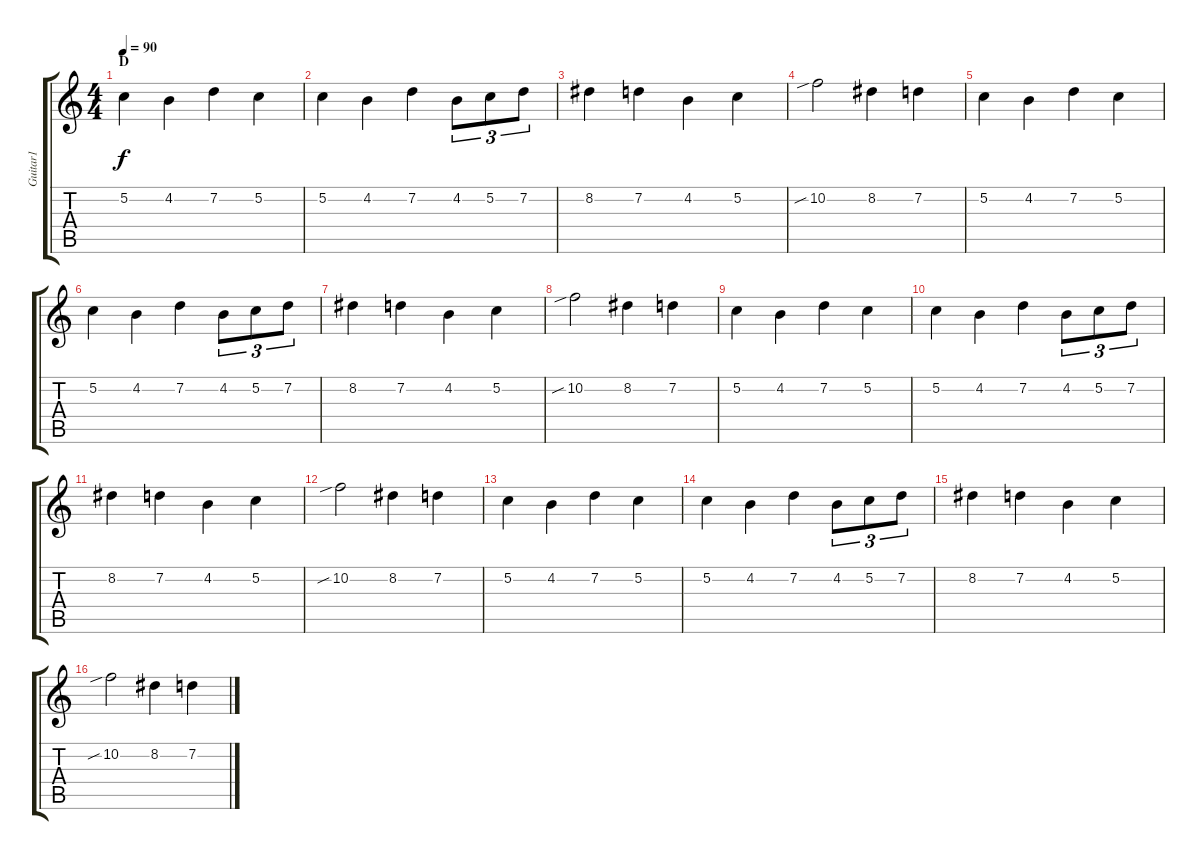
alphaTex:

\track ("Guitar1" "Guitar1") {instrument electricguitarclean}
\staff {score tabs}
\tuning (C4 G3 Eb3 Bb2 F2 C2) {hide}
\ts (4 4)
\section ("" "D")
\tempo 90
\clef g2
\ks c
5.2.4{dy f} 4.2.4 7.2.4 5.2.4 |
5.2.4 4.2.4 7.2.4 4.2.8{tu (3 2)} 5.2.8{tu (3 2)} 7.2.8{tu (3 2)} |
8.2.4 7.2.4 4.2.4 5.2.4 |
10.2{sib}.2 8.2.4 7.2.4 |
5.2.4 4.2.4 7.2.4 5.2.4 |
5.2.4 4.2.4 7.2.4 4.2.8{tu (3 2)} 5.2.8{tu (3 2)} 7.2.8{tu (3 2)} |
8.2.4 7.2.4 4.2.4 5.2.4 |
10.2{sib}.2 8.2.4 7.2.4 |
5.2.4 4.2.4 7.2.4 5.2.4 |
5.2.4 4.2.4 7.2.4 4.2.8{tu (3 2)} 5.2.8{tu (3 2)} 7.2.8{tu (3 2)} |
8.2.4 7.2.4 4.2.4 5.2.4 |
10.2{sib}.2 8.2.4 7.2.4 |
5.2.4 4.2.4 7.2.4 5.2.4 |
5.2.4 4.2.4 7.2.4 4.2.8{tu (3 2)} 5.2.8{tu (3 2)} 7.2.8{tu (3 2)} |
8.2.4 7.2.4 4.2.4 5.2.4 |
10.2{sib}.2 8.2.4 7.2.4
